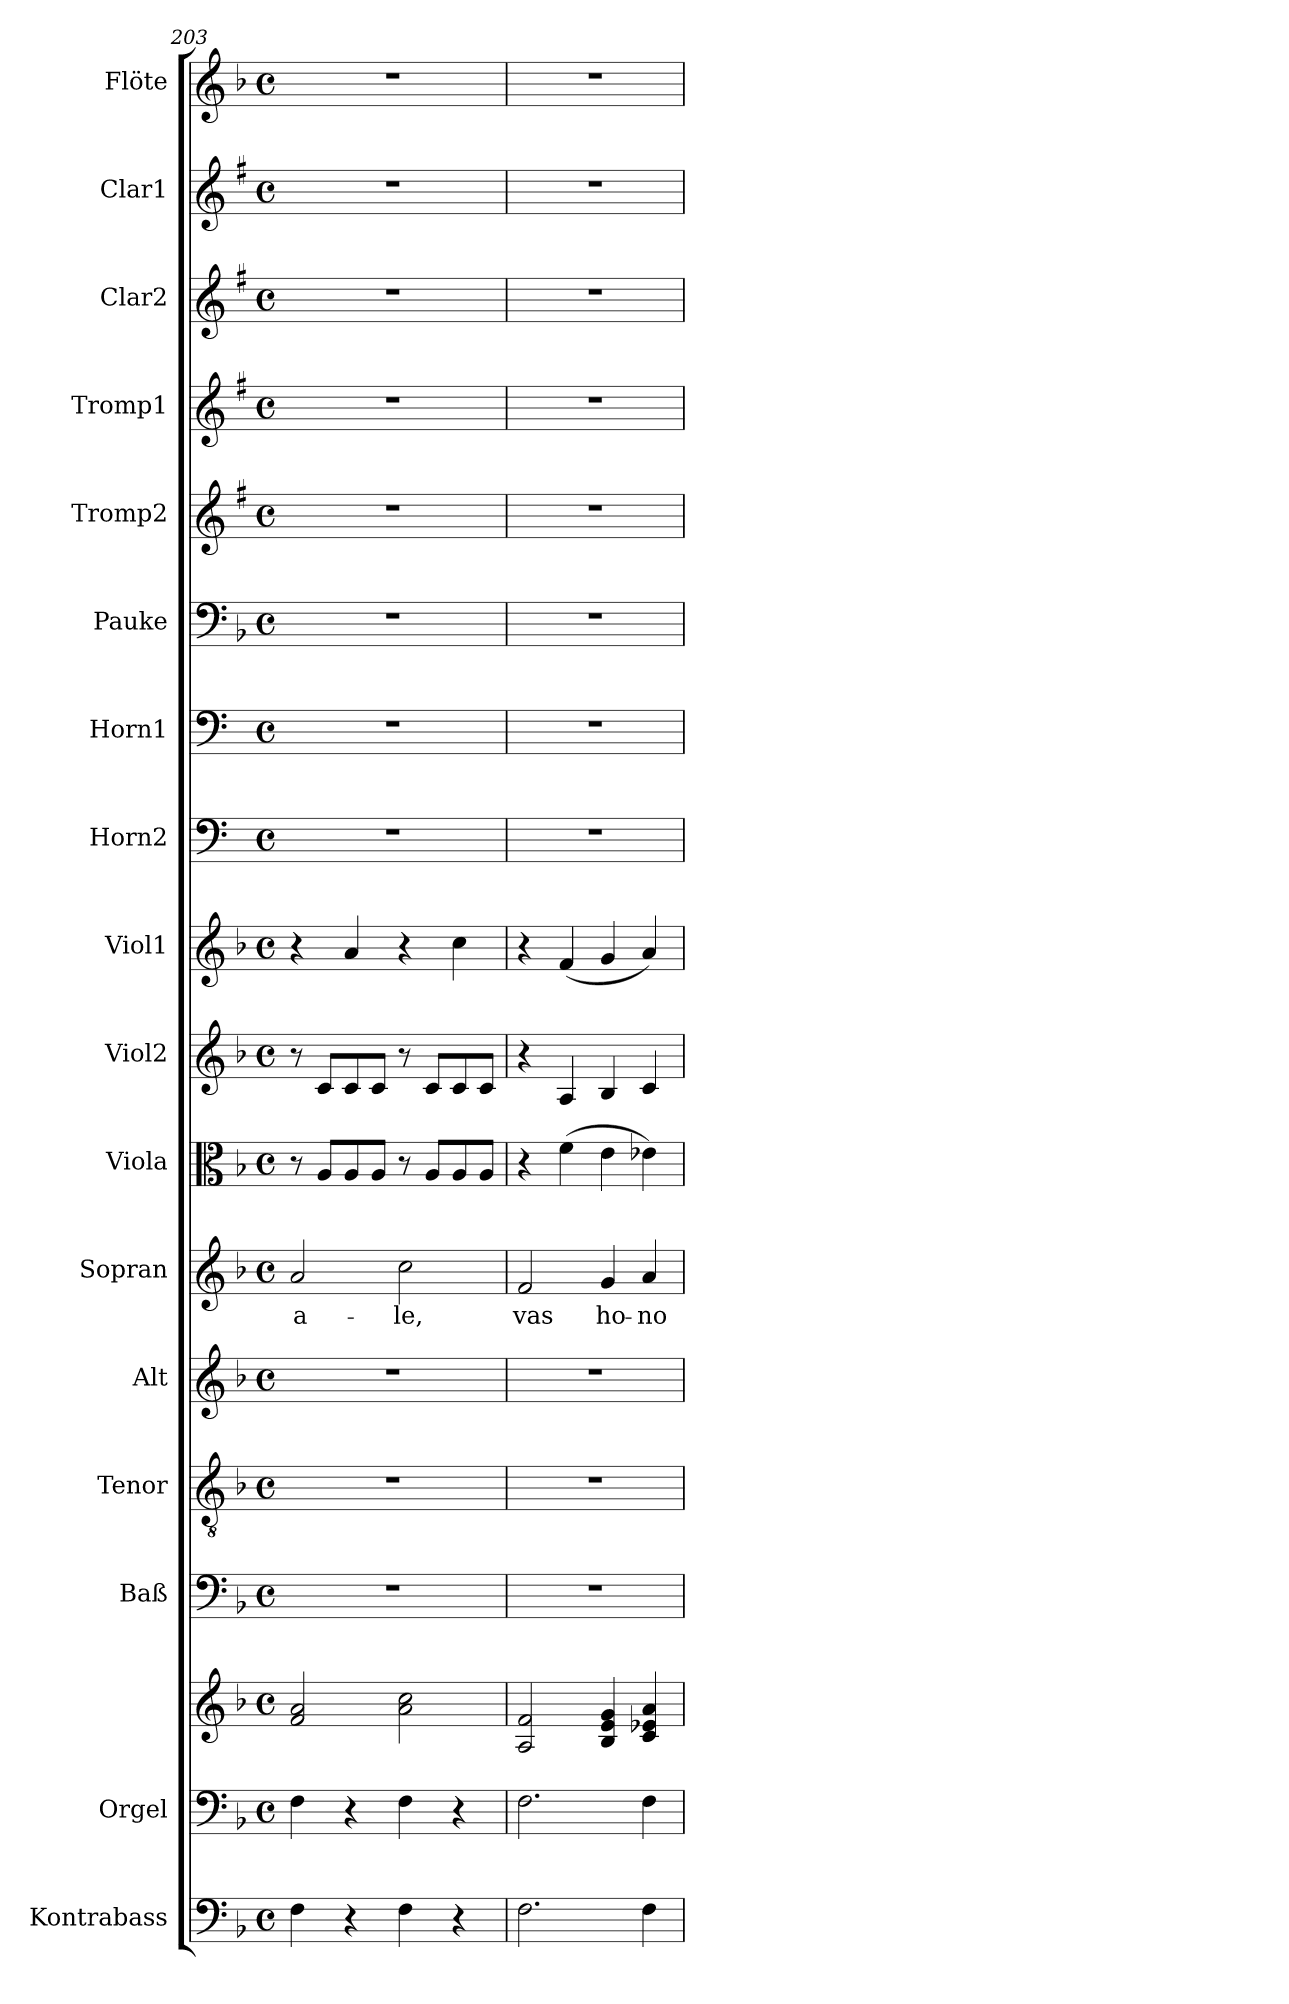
**kern	**kern	**kern	**kern	**kern	**kern	**kern	**text	**kern	**kern	**kern	**kern	**kern	**kern	**kern	**kern	**kern	**kern	**kern
*part17	*part16	*part16	*part15	*part14	*part13	*part12	*part12	*part11	*part10	*part9	*part8	*part7	*part6	*part5	*part4	*part3	*part2	*part1
*staff18	*staff17	*staff16	*staff15	*staff14	*staff13	*staff12	*staff12	*staff11	*staff10	*staff9	*staff8	*staff7	*staff6	*staff5	*staff4	*staff3	*staff2	*staff1
*I"Kontrabass	*I"Orgel	*	*I"Baß	*I"Tenor	*I"Alt	*I"Sopran	*	*I"Viola	*I"Viol2	*I"Viol1	*I"Horn2	*I"Horn1	*I"Pauke	*I"Tromp2	*I"Tromp1	*I"Clar2	*I"Clar1	*I"Flöte
*I'Kb	*	*	*I'B	*I'T	*I'A	*I'S	*	*I'Vla	*I'Vl2	*I'Vl1	*I'Hr2	*I'Hr1	*I'Pk	*I'Tr2	*I'Tr1	*I'Cl2	*I'Cl1	*I'Fl
*clefF4	*clefF4	*clefG2	*clefF4	*clefGv2	*clefG2	*clefG2	*	*clefC3	*clefG2	*clefG2	*clefF4	*clefF4	*clefF4	*clefG2	*clefG2	*clefG2	*clefG2	*clefG2
*ITrd7c12	*	*	*	*	*	*	*	*	*	*	*ITrd4c7	*ITrd4c7	*	*ITrd1c2	*ITrd1c2	*ITrd1c2	*ITrd1c2	*
*k[b-]	*k[b-]	*k[b-]	*k[b-]	*k[b-]	*k[b-]	*k[b-]	*	*k[b-]	*k[b-]	*k[b-]	*k[b-]	*k[b-]	*k[b-]	*k[b-]	*k[b-]	*k[b-]	*k[b-]	*k[b-]
*F:	*F:	*F:	*F:	*F:	*F:	*F:	*	*F:	*F:	*F:	*F:	*F:	*F:	*F:	*F:	*F:	*F:	*F:
*M4/4	*M4/4	*M4/4	*M4/4	*M4/4	*M4/4	*M4/4	*	*M4/4	*M4/4	*M4/4	*M4/4	*M4/4	*M4/4	*M4/4	*M4/4	*M4/4	*M4/4	*M4/4
*met(c)	*met(c)	*met(c)	*met(c)	*met(c)	*met(c)	*met(c)	*	*met(c)	*met(c)	*met(c)	*met(c)	*met(c)	*met(c)	*met(c)	*met(c)	*met(c)	*met(c)	*met(c)
=203	=203	=203	=203	=203	=203	=203	=203	=203	=203	=203	=203	=203	=203	=203	=203	=203	=203	=203
!	!	!	!	!	!	!	!LO:LY:b	!	!	!	!	!	!	!	!	!	!	!
4FF\	4F\	2f/ 2a/	1r	1r	1r	2a/	-a-	8r	8r	4r	1r	1r	1r	1r	1r	1r	1r	1r
.	.	.	.	.	.	.	.	8A/L	8c/L	.	.	.	.	.	.	.	.	.
4r	4r	.	.	.	.	.	.	8A/	8c/	4a/	.	.	.	.	.	.	.	.
.	.	.	.	.	.	.	.	8A/J	8c/J	.	.	.	.	.	.	.	.	.
!	!	!	!	!	!	!	!LO:LY:b	!	!	!	!	!	!	!	!	!	!	!
4FF\	4F\	2a\ 2cc\	.	.	.	2cc\	-le,	8r	8r	4r	.	.	.	.	.	.	.	.
.	.	.	.	.	.	.	.	8A/L	8c/L	.	.	.	.	.	.	.	.	.
4r	4r	.	.	.	.	.	.	8A/	8c/	4cc\	.	.	.	.	.	.	.	.
.	.	.	.	.	.	.	.	8A/J	8c/J	.	.	.	.	.	.	.	.	.
=204	=204	=204	=204	=204	=204	=204	=204	=204	=204	=204	=204	=204	=204	=204	=204	=204	=204	=204
!	!	!	!	!	!	!	!LO:LY:b	!	!	!	!	!	!	!	!	!	!	!
2.FF\	2.F\	2A/ 2f/	1r	1r	1r	2f/	vas	4r	4r	4r	1r	1r	1r	1r	1r	1r	1r	1r
.	.	.	.	.	.	.	.	(>4f\	4A/	(<4f/	.	.	.	.	.	.	.	.
!	!	!	!	!	!	!	!LO:LY:b	!	!	!	!	!	!	!	!	!	!	!
.	.	4B-/ 4e/ 4g/	.	.	.	4g/	ho-	4e\	4B-/	4g/	.	.	.	.	.	.	.	.
!	!	!	!	!	!	!	!LO:LY:b	!	!	!	!	!	!	!	!	!	!	!
4FF\	4F\	4c/ 4e-X/ 4a/	.	.	.	4a/	-no-	4e-X\)	4c/	4a/)	.	.	.	.	.	.	.	.
=	=	=	=	=	=	=	=	=	=	=	=	=	=	=	=	=	=	=
*-	*-	*-	*-	*-	*-	*-	*-	*-	*-	*-	*-	*-	*-	*-	*-	*-	*-	*-
